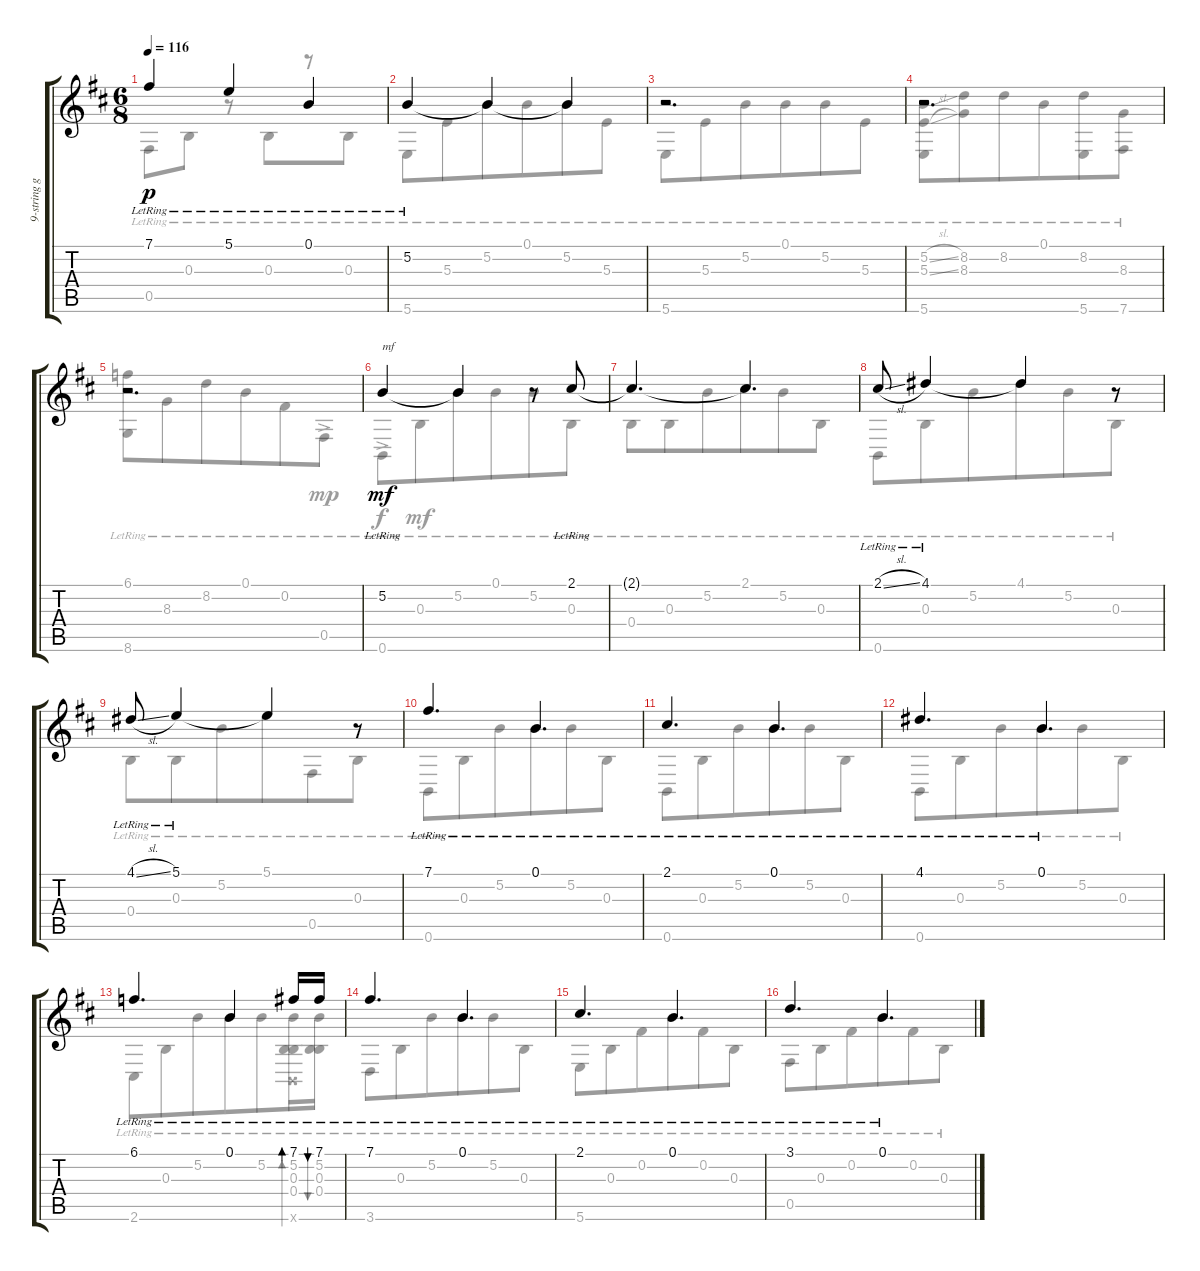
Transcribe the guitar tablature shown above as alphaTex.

\track ("9-string guitar" "9-string g") {instrument acousticguitarsteel}
\staff {score tabs}
\tuning (B3 Gb3 B2 B2 Gb2 B1) {hide}
\voice
\ts (6 8)
\tempo 116
\clef g2
\ks d
7.1{lr}.4{dy p} 5.1{lr}.4 0.1{lr}.4 |
5.2{lr}.4 5.2{t}.4 5.2{t}.4 |
r.2{d} |
r.2{d} |
r.2{d} |
5.2{lr}.4{txt "mf" dy mf} 5.2{t}.4 r.8 2.1{lr}.8 |
2.1{t}.4{d} 2.1{t}.4{d} |
2.1{sl lr}.8 4.1{lr}.4 4.1{t}.4 r.8 |
4.1{sl lr}.8 5.1{lr}.4 5.1{t}.4 r.8 |
7.1{lr}.4{d} 0.1{lr}.4{d} |
2.1{lr}.4{d} 0.1{lr}.4{d} |
4.1{lr}.4{d} 0.1{lr}.4{d} |
6.1{lr}.4{d} 0.1{lr}.4 7.1{lr}.16{bd 30} 7.1{lr}.16{bu 30} |
7.1{lr}.4{d} 0.1{lr}.4{d} |
2.1{lr}.4{d} 0.1{lr}.4{d} |
3.1{lr}.4{d} 0.1{lr}.4{d}
\voice
\clef g2
\ottava regular
\simile none
\ks d
0.5{lr}.8{dy p} 0.3{lr}.8 r.8 0.3{lr}.8 r.8 0.3{lr}.8 |
5.6{lr}.8 5.3{lr}.8 5.2{lr}.8{beam merge} 0.1{lr}.8 5.2{lr}.8 5.3{lr}.8 |
5.6{lr}.8 5.3{lr}.8 5.2{lr}.8{beam merge} 0.1{lr}.8 5.2{lr}.8 5.3{lr}.8 |
(5.2{sl lr} 5.3{sl lr} 5.6{lr}).8 (8.2{lr} 8.3{lr}).8 8.2{lr}.8{beam merge} 0.1{lr}.8 (8.2{lr} 5.6{lr}).8 (8.3{lr} 7.6{lr}).8 |
(6.1{lr} 8.6{lr}).8 8.3{lr}.8 8.2{lr}.8{beam merge} 0.1{lr}.8 0.2{lr}.8 0.5{ac lr}.8{dy mp} |
0.6{ac lr}.8{dy f} 0.3{lr}.8{dy mf} 5.2{lr}.8{beam merge} 0.1{lr}.8 5.2{lr}.8 0.3{lr}.8 |
0.4{lr}.8 0.3{lr}.8 5.2{lr}.8{beam merge} 2.1{lr}.8 5.2{lr}.8 0.3{lr}.8 |
0.6{lr}.8 0.3{lr}.8 5.2{lr}.8{beam merge} 4.1{lr}.8 5.2{lr}.8 0.3{lr}.8 |
0.4{lr}.8 0.3{lr}.8 5.2{lr}.8{beam merge} 5.1{lr}.8 0.5{lr}.8 0.3{lr}.8 |
0.6{lr}.8 0.3{lr}.8 5.2{lr}.8{beam merge} 0.1{lr}.8 5.2{lr}.8 0.3{lr}.8 |
0.6{lr}.8 0.3{lr}.8 5.2{lr}.8{beam merge} 0.1{lr}.8 5.2{lr}.8 0.3{lr}.8 |
0.6{lr}.8 0.3{lr}.8 5.2{lr}.8{beam merge} 0.1{lr}.8 5.2{lr}.8 0.3{lr}.8 |
2.6{lr}.8 0.3{lr}.8 5.2{lr}.8{beam merge} 0.1{lr}.8 5.2{lr}.8 (5.2{lr} 0.3{lr} 0.4{lr} 0.6{x}).16{bd 30} (5.2{lr} 0.3{lr} 0.4{lr}).16{bu 30} |
3.6{lr}.8 0.3{lr}.8 5.2{lr}.8{beam merge} 0.1{lr}.8 5.2{lr}.8 0.3{lr}.8 |
5.6{lr}.8 0.3{lr}.8 0.2{lr}.8{beam merge} 0.1{lr}.8 0.2{lr}.8 0.3{lr}.8 |
0.5{lr}.8 0.3{lr}.8 0.2{lr}.8{beam merge} 0.1{lr}.8 0.2{lr}.8 0.3{lr}.8
